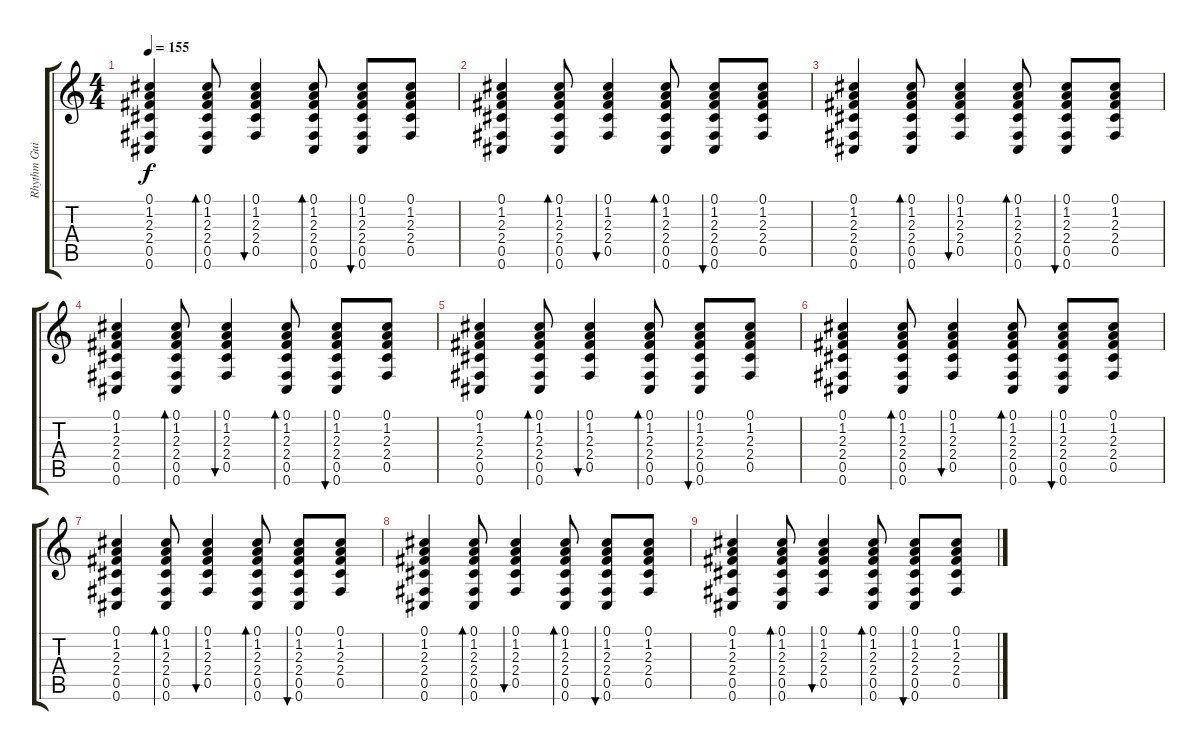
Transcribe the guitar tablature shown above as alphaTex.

\track ("Rhythm Guitar" "Rhythm Gui") {instrument acousticguitarsteel}
\staff {score tabs}
\tuning (Db4 Ab3 E3 B2 Gb2 Db2) {hide}
\ts (4 4)
\tempo 155
\clef g2
\ks c
(0.1 1.2 2.3 2.4 0.5 0.6).4{dy f} (0.1 1.2 2.3 2.4 0.5 0.6).8{bd 60} (0.1 1.2 2.3 2.4 0.5).4{bu 60} (0.1 1.2 2.3 2.4 0.5 0.6).8{bd 60} (0.1 1.2 2.3 2.4 0.5 0.6).8{bu 60} (0.1 1.2 2.3 2.4 0.5).8 |
(0.1 1.2 2.3 2.4 0.5 0.6).4{volume 10} (0.1 1.2 2.3 2.4 0.5 0.6).8{bd 60} (0.1 1.2 2.3 2.4 0.5).4{bu 60} (0.1 1.2 2.3 2.4 0.5 0.6).8{bd 60} (0.1 1.2 2.3 2.4 0.5 0.6).8{bu 60} (0.1 1.2 2.3 2.4 0.5).8 |
(0.1 1.2 2.3 2.4 0.5 0.6).4 (0.1 1.2 2.3 2.4 0.5 0.6).8{bd 60} (0.1 1.2 2.3 2.4 0.5).4{bu 60} (0.1 1.2 2.3 2.4 0.5 0.6).8{bd 60} (0.1 1.2 2.3 2.4 0.5 0.6).8{bu 60} (0.1 1.2 2.3 2.4 0.5).8 |
(0.1 1.2 2.3 2.4 0.5 0.6).4{volume 8} (0.1 1.2 2.3 2.4 0.5 0.6).8{bd 60} (0.1 1.2 2.3 2.4 0.5).4{bu 60} (0.1 1.2 2.3 2.4 0.5 0.6).8{bd 60} (0.1 1.2 2.3 2.4 0.5 0.6).8{bu 60} (0.1 1.2 2.3 2.4 0.5).8 |
(0.1 1.2 2.3 2.4 0.5 0.6).4 (0.1 1.2 2.3 2.4 0.5 0.6).8{bd 60} (0.1 1.2 2.3 2.4 0.5).4{bu 60} (0.1 1.2 2.3 2.4 0.5 0.6).8{bd 60} (0.1 1.2 2.3 2.4 0.5 0.6).8{bu 60} (0.1 1.2 2.3 2.4 0.5).8 |
(0.1 1.2 2.3 2.4 0.5 0.6).4{volume 6} (0.1 1.2 2.3 2.4 0.5 0.6).8{bd 60} (0.1 1.2 2.3 2.4 0.5).4{bu 60} (0.1 1.2 2.3 2.4 0.5 0.6).8{bd 60} (0.1 1.2 2.3 2.4 0.5 0.6).8{bu 60} (0.1 1.2 2.3 2.4 0.5).8 |
(0.1 1.2 2.3 2.4 0.5 0.6).4 (0.1 1.2 2.3 2.4 0.5 0.6).8{bd 60} (0.1 1.2 2.3 2.4 0.5).4{bu 60} (0.1 1.2 2.3 2.4 0.5 0.6).8{bd 60} (0.1 1.2 2.3 2.4 0.5 0.6).8{bu 60} (0.1 1.2 2.3 2.4 0.5).8 |
(0.1 1.2 2.3 2.4 0.5 0.6).4{volume 0} (0.1 1.2 2.3 2.4 0.5 0.6).8{bd 60} (0.1 1.2 2.3 2.4 0.5).4{bu 60} (0.1 1.2 2.3 2.4 0.5 0.6).8{bd 60} (0.1 1.2 2.3 2.4 0.5 0.6).8{bu 60} (0.1 1.2 2.3 2.4 0.5).8 |
(0.1 1.2 2.3 2.4 0.5 0.6).4 (0.1 1.2 2.3 2.4 0.5 0.6).8{bd 60} (0.1 1.2 2.3 2.4 0.5).4{bu 60} (0.1 1.2 2.3 2.4 0.5 0.6).8{bd 60} (0.1 1.2 2.3 2.4 0.5 0.6).8{bu 60} (0.1 1.2 2.3 2.4 0.5).8
